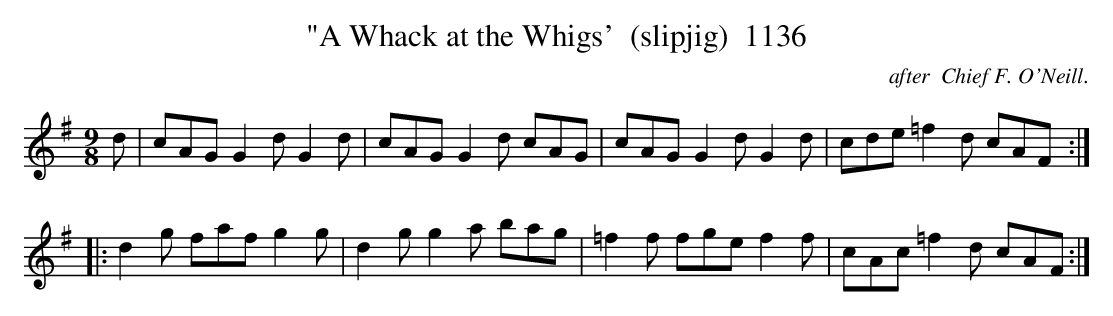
X:1
T:"A Whack at the Whigs'  (slipjig)  1136
C:after  Chief F. O'Neill.
BRENNAN July 2003 (HTTP://WWW.SOSYOURMOM.COM)
M:9/8
L:1/8
K:G
d|cAG G2d G2d|cAG G2d cAG|cAG G2d G2d|cde =f2d cAF:|
|:d2g faf g2g|d2g g2a bag|=f2f fge f2f|cAc =f2d cAF:|
